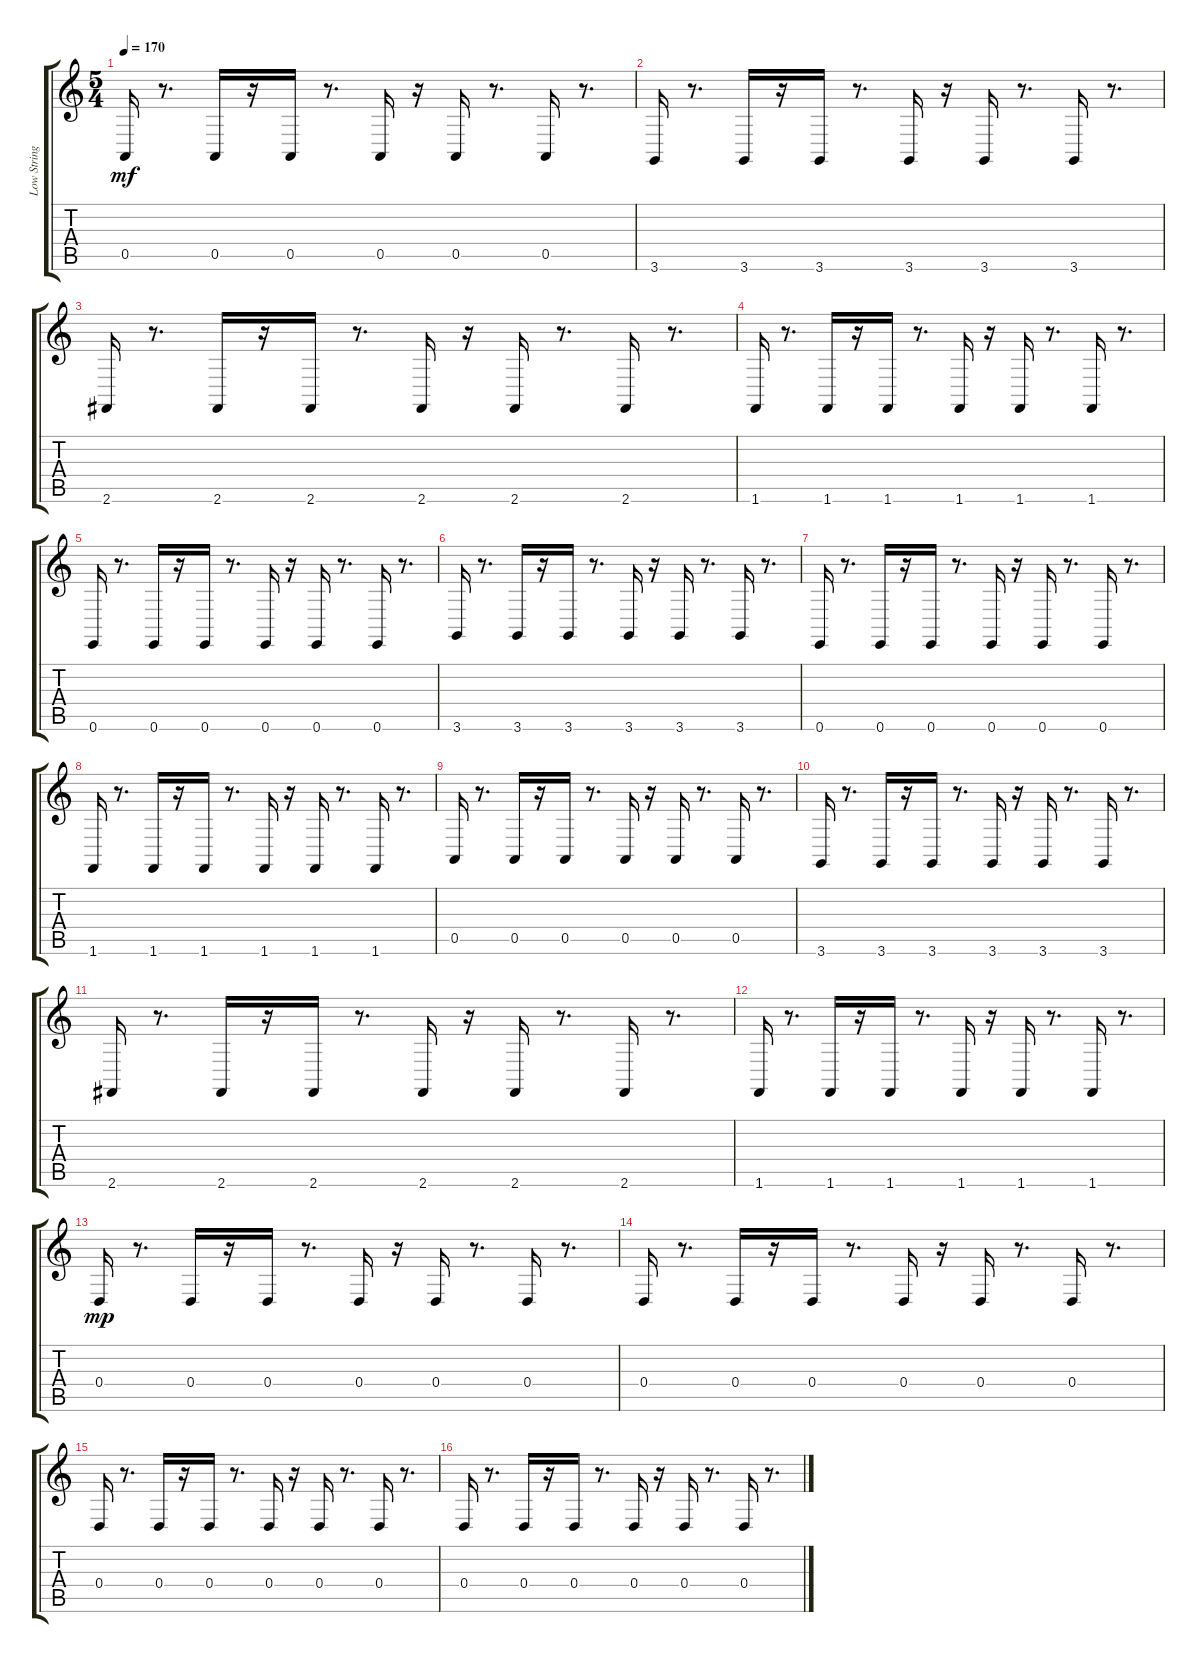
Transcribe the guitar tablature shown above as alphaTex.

\track ("Low Strings" "Low String") {instrument stringensemble1}
\staff {score tabs}
\tuning (E4 B3 G3 D3 A2 E2) {hide}
\ts (5 4)
\tempo 170
\clef g2
\ks c
0.5.16{dy mf} r.8{d} 0.5.16 r.16 0.5.16 r.8{d} 0.5.16 r.16 0.5.16 r.8{d} 0.5.16 r.8{d} |
3.6.16 r.8{d} 3.6.16 r.16 3.6.16 r.8{d} 3.6.16 r.16 3.6.16 r.8{d} 3.6.16 r.8{d} |
2.6.16 r.8{d} 2.6.16 r.16 2.6.16 r.8{d} 2.6.16 r.16 2.6.16 r.8{d} 2.6.16 r.8{d} |
1.6.16 r.8{d} 1.6.16 r.16 1.6.16 r.8{d} 1.6.16 r.16 1.6.16 r.8{d} 1.6.16 r.8{d} |
0.6.16 r.8{d} 0.6.16 r.16 0.6.16 r.8{d} 0.6.16 r.16 0.6.16 r.8{d} 0.6.16 r.8{d} |
3.6.16 r.8{d} 3.6.16 r.16 3.6.16 r.8{d} 3.6.16 r.16 3.6.16 r.8{d} 3.6.16 r.8{d} |
0.6.16 r.8{d} 0.6.16 r.16 0.6.16 r.8{d} 0.6.16 r.16 0.6.16 r.8{d} 0.6.16 r.8{d} |
1.6.16 r.8{d} 1.6.16 r.16 1.6.16 r.8{d} 1.6.16 r.16 1.6.16 r.8{d} 1.6.16 r.8{d} |
0.5.16 r.8{d} 0.5.16 r.16 0.5.16 r.8{d} 0.5.16 r.16 0.5.16 r.8{d} 0.5.16 r.8{d} |
3.6.16 r.8{d} 3.6.16 r.16 3.6.16 r.8{d} 3.6.16 r.16 3.6.16 r.8{d} 3.6.16 r.8{d} |
2.6.16 r.8{d} 2.6.16 r.16 2.6.16 r.8{d} 2.6.16 r.16 2.6.16 r.8{d} 2.6.16 r.8{d} |
1.6.16 r.8{d} 1.6.16 r.16 1.6.16 r.8{d} 1.6.16 r.16 1.6.16 r.8{d} 1.6.16 r.8{d} |
0.4.16{dy mp} r.8{d} 0.4.16 r.16 0.4.16 r.8{d} 0.4.16 r.16 0.4.16 r.8{d} 0.4.16 r.8{d} |
0.4.16 r.8{d} 0.4.16 r.16 0.4.16 r.8{d} 0.4.16 r.16 0.4.16 r.8{d} 0.4.16 r.8{d} |
0.4.16 r.8{d} 0.4.16 r.16 0.4.16 r.8{d} 0.4.16 r.16 0.4.16 r.8{d} 0.4.16 r.8{d} |
0.4.16 r.8{d} 0.4.16 r.16 0.4.16 r.8{d} 0.4.16 r.16 0.4.16 r.8{d} 0.4.16 r.8{d}
